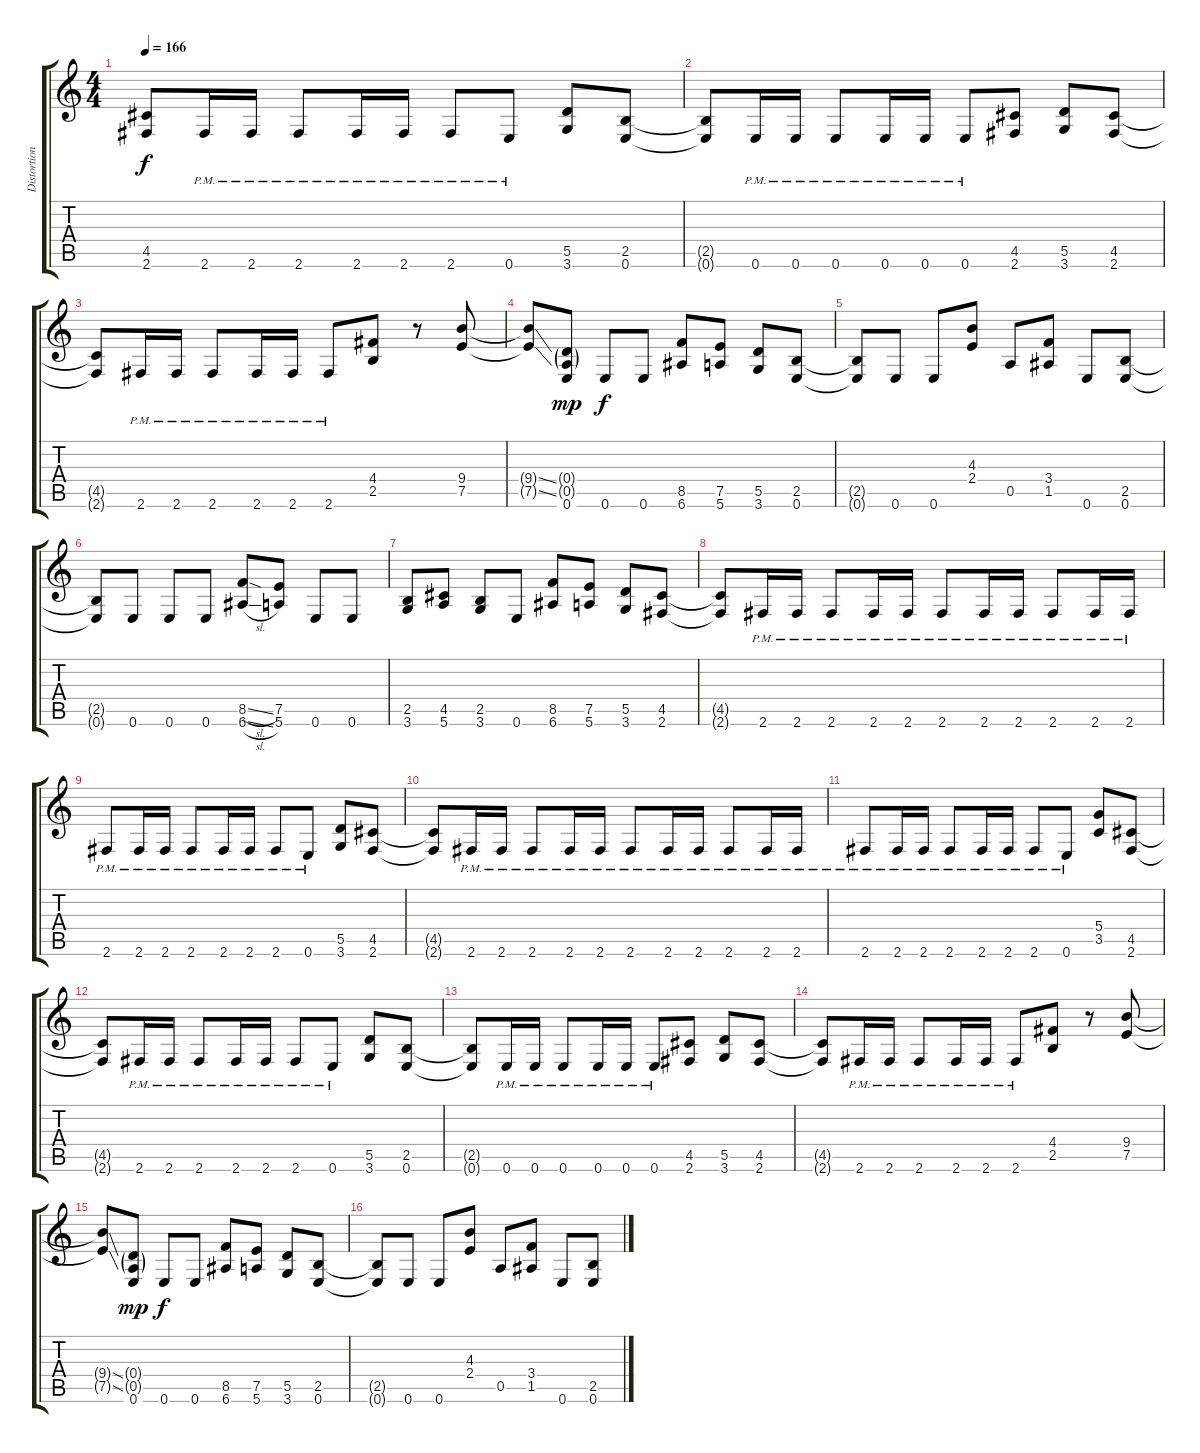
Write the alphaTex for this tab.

\track ("Distortion Guitar (Poland)" "Distortion") {instrument distortionguitar}
\staff {score tabs}
\tuning (E4 B3 G3 D3 A2 E2) {hide}
\ts (4 4)
\tempo 166
\clef g2
\ks c
(4.5{t} 2.6{t}).8{dy f} 2.6{pm}.16 2.6{pm}.16 2.6{pm}.8 2.6{pm}.16 2.6{pm}.16 2.6{pm}.8 0.6{pm}.8 (5.5 3.6).8 (2.5 0.6).8 |
(2.5{t} 0.6{t}).8 0.6{pm}.16 0.6{pm}.16 0.6{pm}.8 0.6{pm}.16 0.6{pm}.16 0.6{pm}.8 (4.5 2.6).8 (5.5 3.6).8 (4.5 2.6).8 |
(4.5{t} 2.6{t}).8 2.6{pm}.16 2.6{pm}.16 2.6{pm}.8 2.6{pm}.16 2.6{pm}.16 2.6{pm}.8 (4.4 2.5).8 r.8 (9.4 7.5).8 |
(9.4{ss t} 7.5{ss t}).8 (0.4{g} 0.5{g} 0.6).8{dy mp} 0.6.8{dy f} 0.6.8 (8.5 6.6).8 (7.5 5.6).8 (5.5 3.6).8 (2.5 0.6).8 |
(2.5{t} 0.6{t}).8 0.6.8 0.6.8 (4.3 2.4).8 0.5.8 (3.4 1.5).8 0.6.8 (2.5 0.6).8 |
(2.5{t} 0.6{t}).8 0.6.8 0.6.8 0.6.8 (8.5{sl} 6.6{sl}).8 (7.5 5.6).8 0.6.8 0.6.8 |
(2.5 3.6).8 (4.5 5.6).8 (2.5 3.6).8 0.6.8 (8.5 6.6).8 (7.5 5.6).8 (5.5 3.6).8 (4.5 2.6).8 |
(4.5{t} 2.6{t}).8 2.6{pm}.16 2.6{pm}.16 2.6{pm}.8 2.6{pm}.16 2.6{pm}.16 2.6{pm}.8 2.6{pm}.16 2.6{pm}.16 2.6{pm}.8 2.6{pm}.16 2.6{pm}.16 |
2.6{pm}.8 2.6{pm}.16 2.6{pm}.16 2.6{pm}.8 2.6{pm}.16 2.6{pm}.16 2.6{pm}.8 0.6{pm}.8 (5.5 3.6).8 (4.5 2.6).8 |
(4.5{t} 2.6{t}).8 2.6{pm}.16 2.6{pm}.16 2.6{pm}.8 2.6{pm}.16 2.6{pm}.16 2.6{pm}.8 2.6{pm}.16 2.6{pm}.16 2.6{pm}.8 2.6{pm}.16 2.6{pm}.16 |
2.6{pm}.8 2.6{pm}.16 2.6{pm}.16 2.6{pm}.8 2.6{pm}.16 2.6{pm}.16 2.6{pm}.8 0.6{pm}.8 (5.4 3.5).8 (4.5 2.6).8 |
(4.5{t} 2.6{t}).8 2.6{pm}.16 2.6{pm}.16 2.6{pm}.8 2.6{pm}.16 2.6{pm}.16 2.6{pm}.8 0.6{pm}.8 (5.5 3.6).8 (2.5 0.6).8 |
(2.5{t} 0.6{t}).8 0.6{pm}.16 0.6{pm}.16 0.6{pm}.8 0.6{pm}.16 0.6{pm}.16 0.6{pm}.8 (4.5 2.6).8 (5.5 3.6).8 (4.5 2.6).8 |
(4.5{t} 2.6{t}).8 2.6{pm}.16 2.6{pm}.16 2.6{pm}.8 2.6{pm}.16 2.6{pm}.16 2.6{pm}.8 (4.4 2.5).8 r.8 (9.4 7.5).8 |
(9.4{ss t} 7.5{ss t}).8 (0.4{g} 0.5{g} 0.6).8{dy mp} 0.6.8{dy f} 0.6.8 (8.5 6.6).8 (7.5 5.6).8 (5.5 3.6).8 (2.5 0.6).8 |
(2.5{t} 0.6{t}).8 0.6.8 0.6.8 (4.3 2.4).8 0.5.8 (3.4 1.5).8 0.6.8 (2.5 0.6).8
